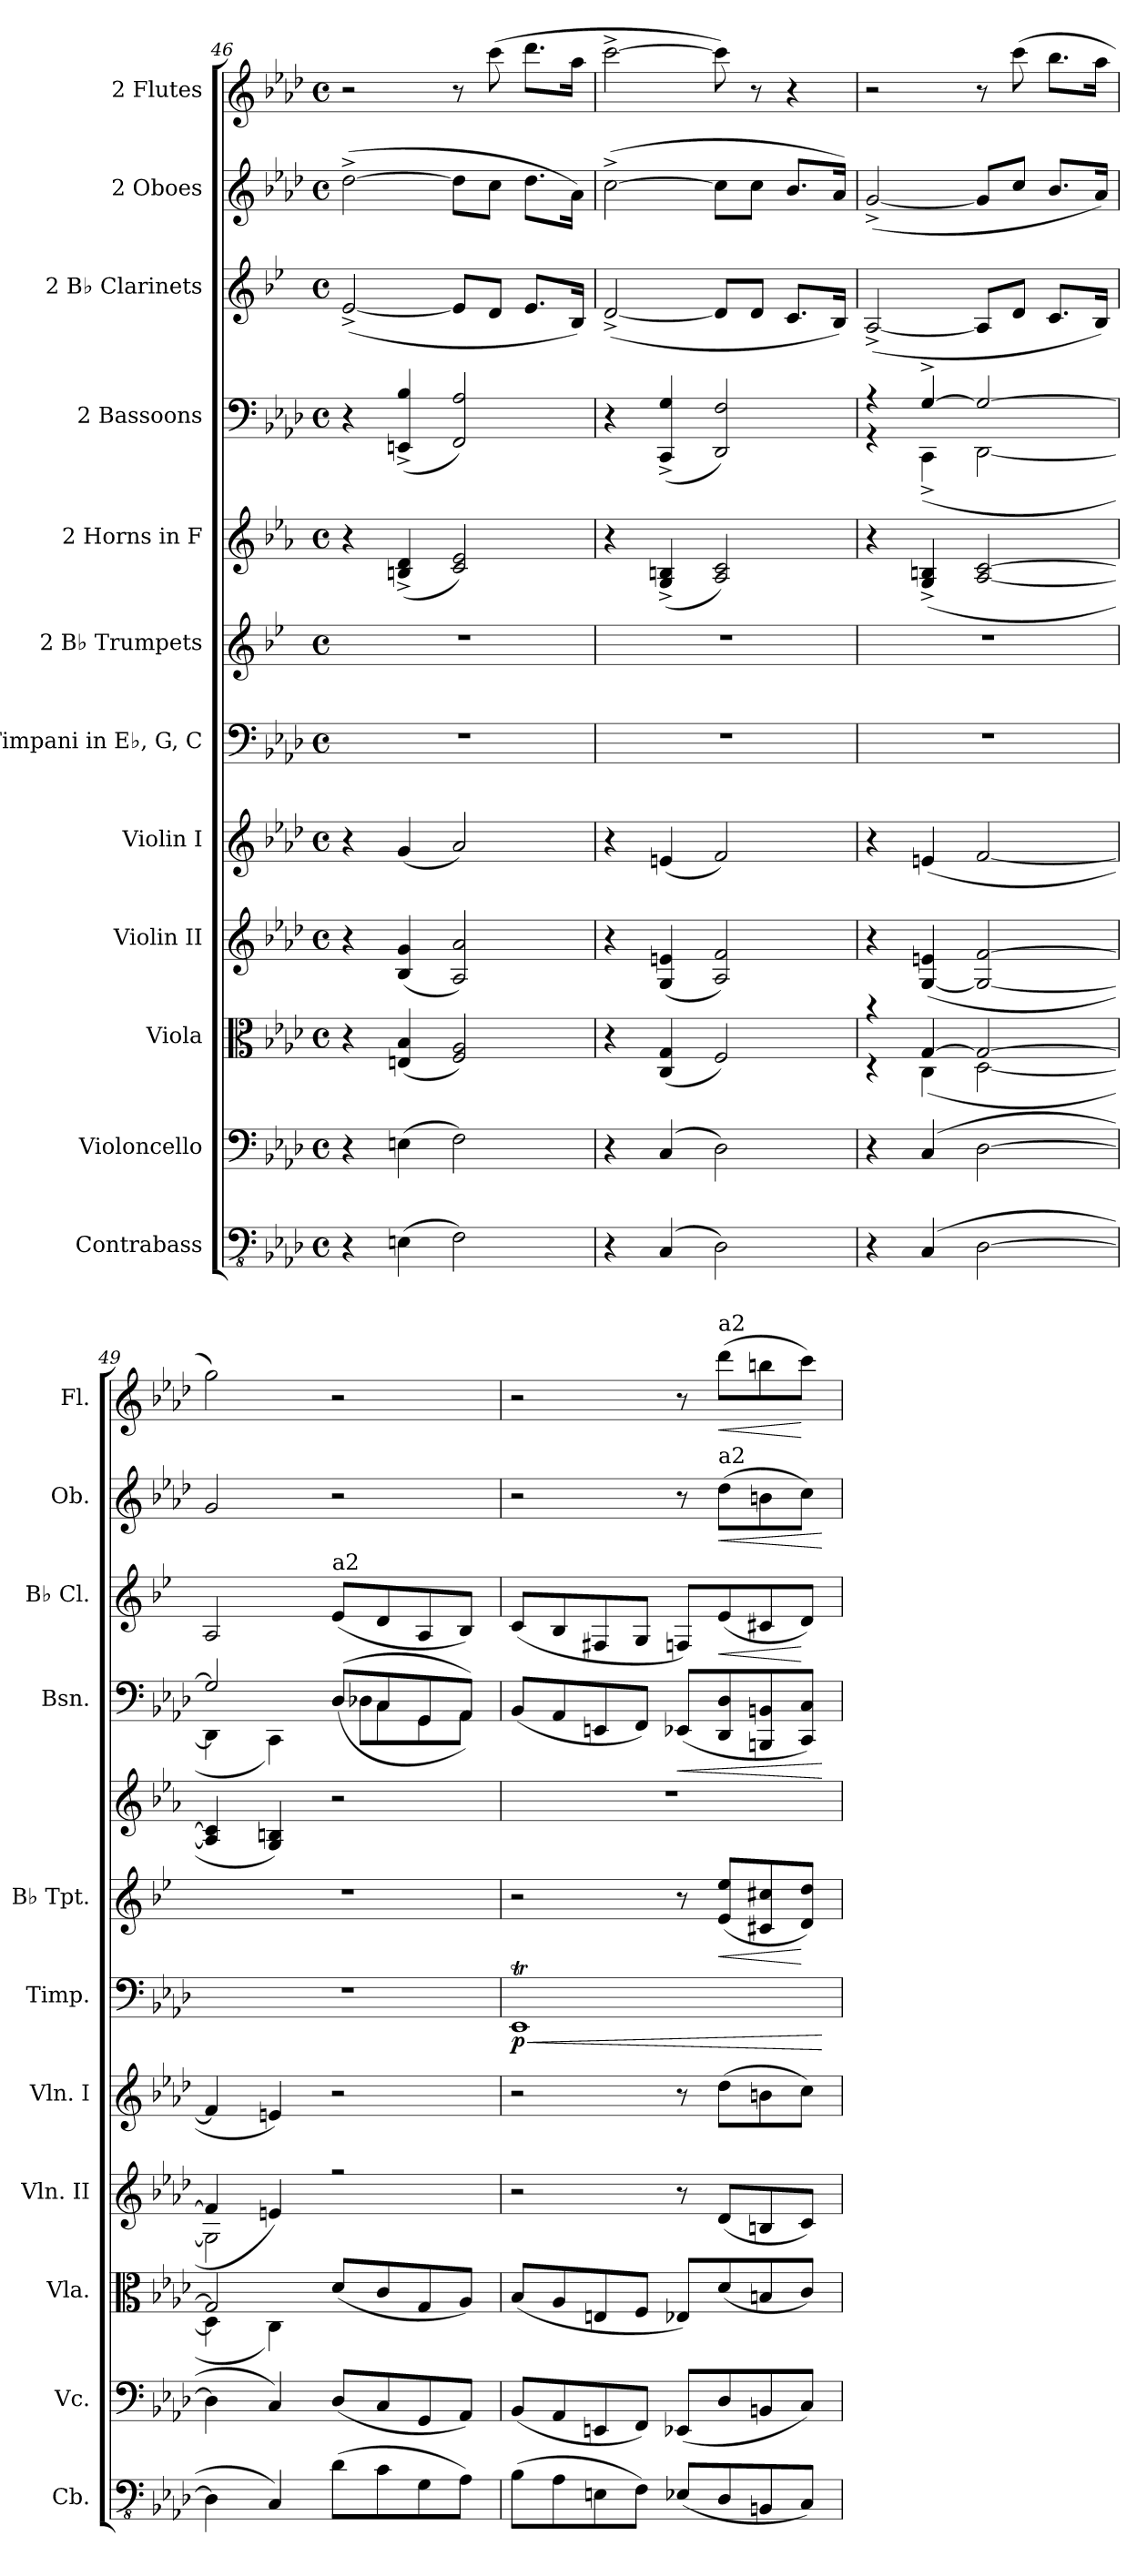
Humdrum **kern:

**kern	**kern	**kern	**kern	**kern	**kern	**dynam	**kern	**dynam	**kern	**kern	**dynam	**kern	**dynam	**kern	**dynam	**kern	**dynam
*part12	*part11	*part10	*part9	*part8	*part7	*part7	*part6	*part6	*part5	*part4	*part4	*part3	*part3	*part2	*part2	*part1	*part1
*staff12	*staff11	*staff10	*staff9	*staff8	*staff7	*staff7	*staff6	*staff6	*staff5	*staff4	*staff4	*staff3	*staff3	*staff2	*staff2	*staff1	*staff1
*I"Contrabass	*I"Violoncello	*I"Viola	*I"Violin II	*I"Violin I	*I"Timpani in E♭, G, C	*	*I"2 B♭ Trumpets	*	*I"2 Horns in F	*I"2 Bassoons	*	*I"2 B♭ Clarinets	*	*I"2 Oboes	*	*I"2 Flutes	*
*I'Cb.	*I'Vc.	*I'Vla.	*I'Vln. II	*I'Vln. I	*I'Timp.	*	*I'B♭ Tpt.	*	*	*I'Bsn.	*	*I'B♭ Cl.	*	*I'Ob.	*	*I'Fl.	*
*clefFv4	*clefF4	*clefC3	*clefG2	*clefG2	*clefF4	*	*clefG2	*	*clefG2	*clefF4	*	*clefG2	*	*clefG2	*	*clefG2	*
*	*	*	*	*	*	*	*ITrd1c2	*	*ITrd4c7	*	*	*ITrd1c2	*	*	*	*	*
*k[b-e-a-d-]	*k[b-e-a-d-]	*k[b-e-a-d-]	*k[b-e-a-d-]	*k[b-e-a-d-]	*k[b-e-a-d-]	*	*k[b-e-a-d-]	*	*k[b-e-a-d-]	*k[b-e-a-d-]	*	*k[b-e-a-d-]	*	*k[b-e-a-d-]	*	*k[b-e-a-d-]	*
*M4/4	*M4/4	*M4/4	*M4/4	*M4/4	*M4/4	*	*M4/4	*	*M4/4	*M4/4	*	*M4/4	*	*M4/4	*	*M4/4	*
*met(c)	*met(c)	*met(c)	*met(c)	*met(c)	*met(c)	*	*met(c)	*	*met(c)	*met(c)	*	*met(c)	*	*met(c)	*	*met(c)	*
=46	=46	=46	=46	=46	=46	=46	=46	=46	=46	=46	=46	=46	=46	=46	=46	=46	=46
4r	4r	4r	4r	4r	1r	.	1r	.	4r	4r	.	(<[2d-^/	.	(>[2dd-^\	.	2r	.
(>4EEn\	(>4En\	(<4En/ 4B-/	(<4B-/ 4g/	(<4g/	.	.	.	.	(<4En/^ 4G/^	(<4EEn/^ 4B-/^	.	.	.	.	.	.	.
2FF\)	2F\)	2F/ 2A-/)	2A-/ 2a-/)	2a-/)	.	.	.	.	2F/ 2A-/)	2FF/ 2A-/)	.	8d-/L]	.	8dd-\L]	.	8r	.
.	.	.	.	.	.	.	.	.	.	.	.	8c/J	.	8cc\J	.	(>8ccc\	.
.	.	.	.	.	.	.	.	.	.	.	.	8.d-/L	.	8.dd-\L	.	8.ddd-\L	.
.	.	.	.	.	.	.	.	.	.	.	.	16A-/Jk)	.	16a-\Jk)	.	16aa-\Jk	.
=47	=47	=47	=47	=47	=47	=47	=47	=47	=47	=47	=47	=47	=47	=47	=47	=47	=47
4r	4r	4r	4r	4r	1r	.	1r	.	4r	4r	.	(<[2c^/	.	(>[2cc^\	.	[2ccc^\	.
(>4CC/	(>4C/	(<4C/ 4G/	(<4G/ 4en/	(<4en/	.	.	.	.	(<4C/^ 4En/^	(<4CC/^ 4G/^	.	.	.	.	.	.	.
2DD-\)	2D-\)	2F/)	2A-/ 2f/)	2f/)	.	.	.	.	2D-/ 2F/)	2DD-/ 2F/)	.	8c/L]	.	8cc\L]	.	8ccc\])	.
.	.	.	.	.	.	.	.	.	.	.	.	8c/J	.	8cc\J	.	8r	.
.	.	.	.	.	.	.	.	.	.	.	.	8.B-/L	.	8.b-/L	.	4r	.
.	.	.	.	.	.	.	.	.	.	.	.	16A-/Jk)	.	16a-/Jk)	.	.	.
=48	=48	=48	=48	=48	=48	=48	=48	=48	=48	=48	=48	=48	=48	=48	=48	=48	=48
*	*	*^	*	*	*	*	*	*	*	*^	*	*	*	*	*	*	*
4r	4r	4rb	4rD	4r	4r	1r	.	1r	.	4r	4rGG	4rA	.	(<[2G^/	.	(<[2g^/	.	2r	.
(>4CC/	(>4C/	[4G/	(<4C\	(>[4G/ 4en/	(<4en/	.	.	.	.	(<4C/^ 4En/^	[4G^/	(<4CC^\	.	.	.	.	.	.	.
[2DD-\	[2D-\	2G/_	[2D-\	2G/_ [2f/	[2f/	.	.	.	.	[2D-/ [2F/	2G/_	[2DD-\	.	8G/L]	.	8g/L]	.	8r	.
.	.	.	.	.	.	.	.	.	.	.	.	.	.	8c/J	.	8cc/J	.	(>8ccc\	.
.	.	.	.	.	.	.	.	.	.	.	.	.	.	8.B-/L	.	8.b-/L	.	8.bb-\L	.
.	.	.	.	.	.	.	.	.	.	.	.	.	.	16A-/Jk)	.	16a-/Jk)	.	16aa-\Jk	.
=49	=49	=49	=49	=49	=49	=49	=49	=49	=49	=49	=49	=49	=49	=49	=49	=49	=49	=49	=49
*	*	*	*	*^	*	*	*	*	*	*	*	*	*	*	*	*	*	*	*
4DD-\]	4D-\]	2G/]	4D-\]	4f/]	2G\]	4f/]	1r	.	1r	.	4D-/] 4F/]	2G/]	4DD-\]	.	2G/	.	2g/	.	2gg\)	.
4CC/)	4C/)	.	4C\)	4en/)	.	4en/)	.	.	.	.	4C/ 4En/)	.	4CC\)	.	.	.	.	.	.	.
!	!	!	!	!	!	!	!	!	!	!	!	!	!	!	!LO:TX:a:t=a2	!	!	!	!	!
(>8D-\L	(<8D-/L	(>8d-/L	2ryy	2ryy	2rff	2r	.	.	.	.	2r	(>(>8D-/L	8D-X\L	.	(<8d-/L	.	2r	.	2r	.
8C\	8C/	8c/	.	.	.	.	.	.	.	.	.	8C/	8C\	.	8c/	.	.	.	.	.
8GG\	8GG/	8G/	.	.	.	.	.	.	.	.	.	8GG/	8GG\	.	8G/	.	.	.	.	.
8AA-\J)	8AA-/J)	8A-/J)	.	.	.	.	.	.	.	.	.	8AA-/J))	8AA-\J	.	8A-/J)	.	.	.	.	.
*	*	*v	*v	*	*	*	*	*	*	*	*	*	*	*	*	*	*	*	*	*
*	*	*	*v	*v	*	*	*	*	*	*	*	*	*	*	*	*	*	*	*
!!LO:PB:g=z
=50	=50	=50	=50	=50	=50	=50	=50	=50	=50	=50	=50	=50	=50	=50	=50	=50	=50	=50
!	!	!	!	!	!	!LO:HP:b	!	!	!	!	!	!	!	!	!	!	!	!
!	!	!	!	!	!	!LO:DY:n=1:b	!	!	!	!	!	!	!	!	!	!	!	!
*	*	*	*	*	*	*	*	*	*	*v	*v	*	*	*	*	*	*	*
(>8BB-\L	(<8BB-/L	(<8B-/L	2r	2r	1EE-T	< p	2r	.	1r	(<8BB-/L	.	(<8B-/L	.	2r	.	2r	.
8AA-\	8AA-/	8A-/	.	.	.	.	.	.	.	8AA-/	.	8A-/	.	.	.	.	.
8EEn\	8EEn/	8En/	.	.	.	.	.	.	.	8EEn/	.	8En/	.	.	.	.	.
8FF\J)	8FF/J)	8F/J	.	.	.	.	.	.	.	8FF/J)	.	8F/J	.	.	.	.	.
!	!	!	!	!	!	!	!	!	!	!	!LO:HP:b	!	!	!	!	!	!
(<8EE-X/L	(<8EE-X/L	8E-X/L)	8r	8r	.	.	8r	.	.	(<8EE-X/L	<	8E-X/L)	.	8r	.	8r	.
!	!	!	!	!	!	!	!	!	!	!	!	!	!	!	!	!LO:TX:a:t=a2	!
!	!	!	!	!	!	!	!	!	!	!	!	!	!	!LO:TX:a:t=a2	!	!	!
!	!	!	!	!	!	!	!	!LO:HP:b	!	!	!	!	!LO:HP:b	!	!LO:HP:b	!	!LO:HP:b
8DD-/	8D-/	(<8d-/	(<8d-/L	(>8dd-\L	.	.	(<8d-/ 8dd-/L	<	.	8DD-/ 8D-/	.	(<8d-/	<	(>8dd-\L	<	(>8ddd-\L	<
8BBBn/	8BBn/	8Bn/	8Bn/	8bn\	.	.	8Bn/ 8bn/	.	.	8BBBn/ 8BBn/	.	8Bn/	.	8bn\	.	8bbn\	.
8CC/J)	8C/J)	8c/J)	8c/J)	8cc\J)	.	.	8c/ 8cc/J)	[	.	8CC/ 8C/J)	.	8c/J)	[	8cc\J)	.	8ccc\J)	[
.	.	.	.	.	.	[	.	.	.	.	[	.	.	.	[	.	.
=	=	=	=	=	=	=	=	=	=	=	=	=	=	=	=	=	=
*-	*-	*-	*-	*-	*-	*-	*-	*-	*-	*-	*-	*-	*-	*-	*-	*-	*-
